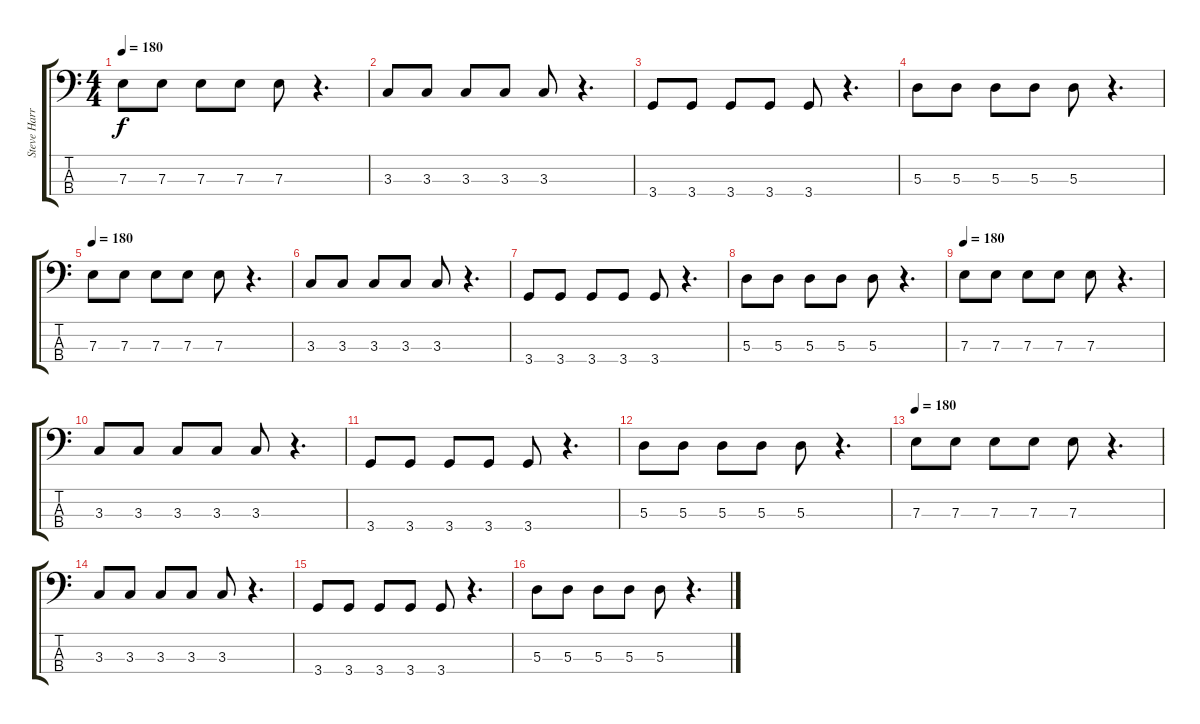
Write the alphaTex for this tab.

\track ("Steve Harris" "Steve Harr") {instrument electricbassfinger}
\staff {score tabs}
\tuning (G2 D2 A1 E1) {hide}
\ts (4 4)
\tempo 180
\clef f4
\ks c
7.3.8{dy f} 7.3.8 7.3.8 7.3.8 7.3.8 r.4{d} |
3.3.8 3.3.8 3.3.8 3.3.8 3.3.8 r.4{d} |
3.4.8 3.4.8 3.4.8 3.4.8 3.4.8 r.4{d} |
5.3.8 5.3.8 5.3.8 5.3.8 5.3.8 r.4{d} |
\tempo 180
7.3.8 7.3.8 7.3.8 7.3.8 7.3.8 r.4{d} |
3.3.8 3.3.8 3.3.8 3.3.8 3.3.8 r.4{d} |
3.4.8 3.4.8 3.4.8 3.4.8 3.4.8 r.4{d} |
5.3.8 5.3.8 5.3.8 5.3.8 5.3.8 r.4{d} |
\tempo 180
7.3.8 7.3.8 7.3.8 7.3.8 7.3.8 r.4{d} |
3.3.8 3.3.8 3.3.8 3.3.8 3.3.8 r.4{d} |
3.4.8 3.4.8 3.4.8 3.4.8 3.4.8 r.4{d} |
5.3.8 5.3.8 5.3.8 5.3.8 5.3.8 r.4{d} |
\tempo 180
7.3.8 7.3.8 7.3.8 7.3.8 7.3.8 r.4{d} |
3.3.8 3.3.8 3.3.8 3.3.8 3.3.8 r.4{d} |
3.4.8 3.4.8 3.4.8 3.4.8 3.4.8 r.4{d} |
5.3.8 5.3.8 5.3.8 5.3.8 5.3.8 r.4{d}
